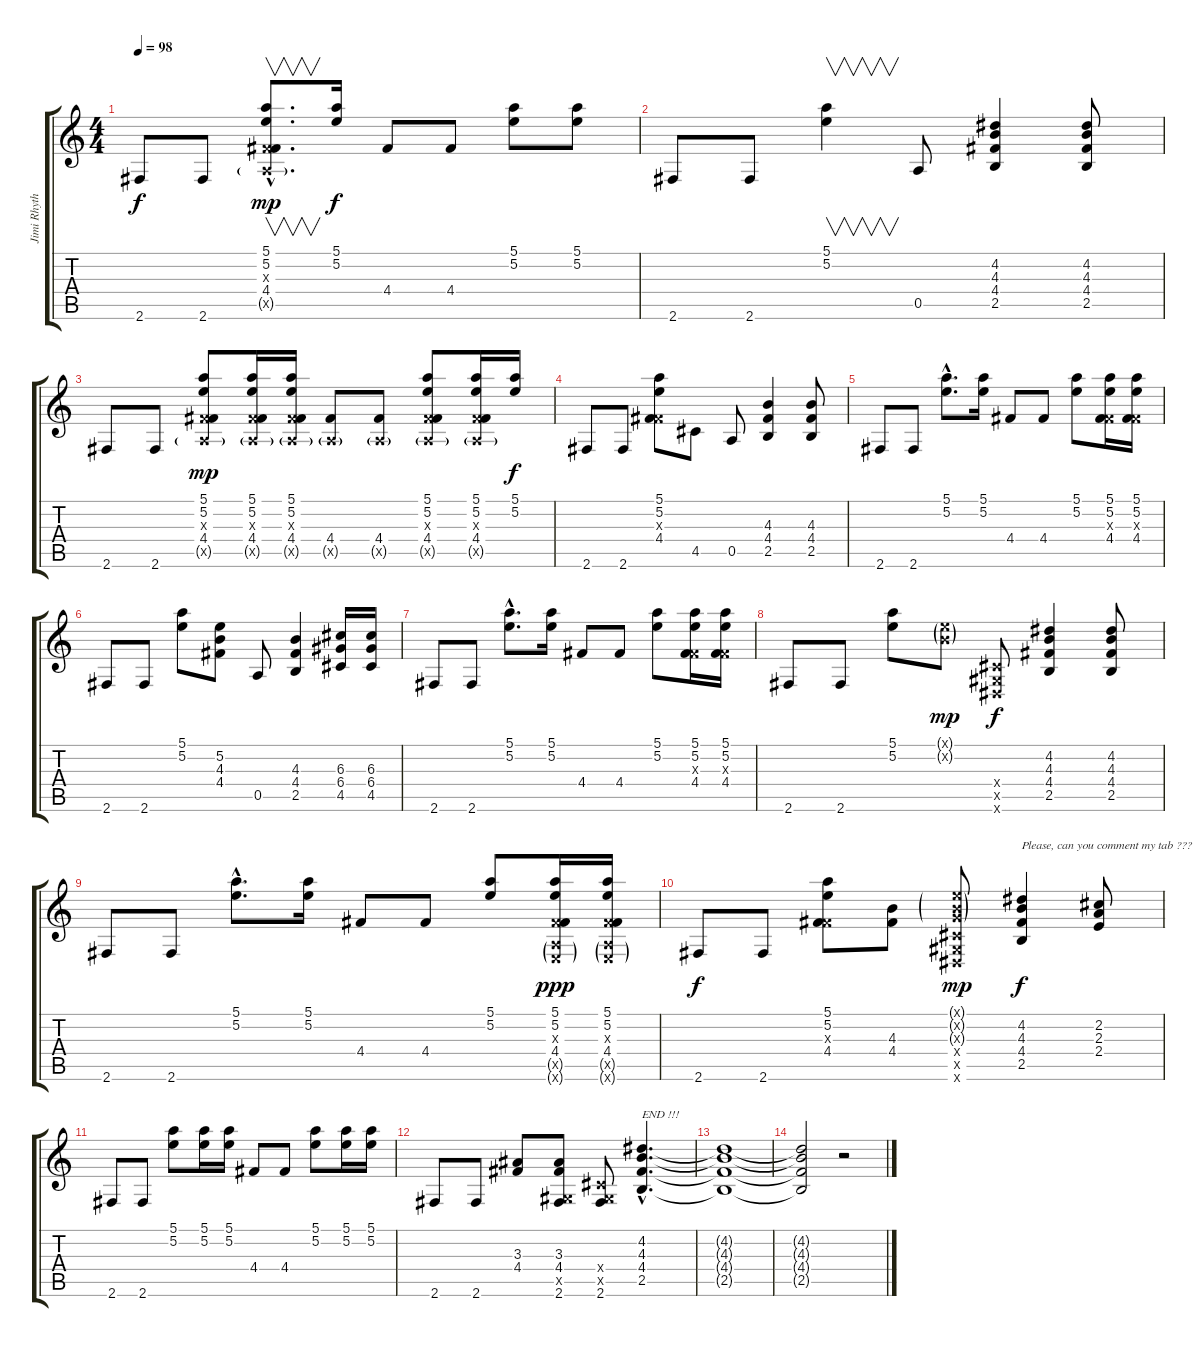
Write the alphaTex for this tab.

\track ("Jimi Rhythm Guitar" "Jimi Rhyth") {instrument distortionguitar}
\staff {score tabs}
\tuning (E4 B3 G3 D3 A2 E2) {hide}
\ts (4 4)
\tempo 98
\clef g2
\ks c
2.6.8{dy f} 2.6.8 (5.1{hac} 5.2{hac} -1.3{hac x} 4.4{hac} 0.5{g hac x}).8{v d dy mp} (5.1 5.2).16{dy f} 4.4.8 4.4.8 (5.1 5.2).8 (5.1 5.2).8 |
2.6.8 2.6.8 (5.1 5.2).4{v} 0.5.8 (4.2 4.3 4.4 2.5).4 (4.2 4.3 4.4 2.5).8 |
2.6.8 2.6.8 (5.1 5.2 -1.3{x} 4.4 0.5{g x}).8{dy mp} (5.1 5.2 -1.3{x} 4.4 0.5{g x}).16 (5.1 5.2 -1.3{x} 4.4 0.5{g x}).16 (4.4 0.5{g x}).8 (4.4 0.5{g x}).8 (5.1 5.2 -1.3{x} 4.4 0.5{g x}).8 (5.1 5.2 -1.3{x} 4.4 0.5{g x}).16 (5.1 5.2).16{dy f} |
2.6.8 2.6.8 (5.1 5.2 -1.3{x} 4.4).8 4.5.8 0.5.8 (4.3 4.4 2.5).4 (4.3 4.4 2.5).8 |
2.6.8 2.6.8 (5.1{hac} 5.2{hac}).8{d} (5.1 5.2).16 4.4.8 4.4.8 (5.1 5.2).8 (5.1 5.2 -1.3{x} 4.4).16 (5.1 5.2 -1.3{x} 4.4).16 |
2.6.8 2.6.8 (5.1 5.2).8 (5.2 4.3 4.4).8 0.5.8 (4.3 4.4 2.5).4 (6.3 6.4 4.5).16 (6.3 6.4 4.5).16 |
2.6.8 2.6.8 (5.1{hac} 5.2{hac}).8{d} (5.1 5.2).16 4.4.8 4.4.8 (5.1 5.2).8 (5.1 5.2 -1.3{x} 4.4).16 (5.1 5.2 -1.3{x} 4.4).16 |
2.6.8 2.6.8 (5.1 5.2).8 (0.1{g x} 0.2{g x}).8{dy mp} (-1.4{x} -1.5{x} -1.6{x}).8{dy f} (4.2 4.3 4.4 2.5).4 (4.2 4.3 4.4 2.5).8 |
2.6.8 2.6.8 (5.1{hac} 5.2{hac}).8{d} (5.1 5.2).16 4.4.8 4.4.8 (5.1 5.2).8 (5.1 5.2 -1.3{x} 4.4 0.5{g x} 0.6{g x}).16{dy ppp} (5.1 5.2 -1.3{x} 4.4 0.5{g x} 0.6{g x}).16 |
2.6.8{dy f} 2.6.8 (5.1 5.2 -1.3{x} 4.4).8 (4.3 4.4).8 (0.1{g x} 0.2{g x} 0.3{g x} -1.4{x} -1.5{x} -1.6{x}).8{dy mp} (4.2 4.3 4.4 2.5).4{txt "Please, can you comment my tab ???" dy f} (2.2 2.3 2.4).8 |
2.6.8 2.6.8 (5.1 5.2).8 (5.1 5.2).16 (5.1 5.2).16 4.4.8 4.4.8 (5.1 5.2).8 (5.1 5.2).16 (5.1 5.2).16 |
2.6.8 2.6.8 (3.3 4.4).8 (3.3 4.4 -1.5{x} 2.6).8 (-1.4{x} -1.5{x} 2.6).8 (4.2{hac} 4.3{hac} 4.4{hac} 2.5{hac}).4{d txt "END !!!"} |
(4.2{t} 4.3{t} 4.4{t} 2.5{t}).1 |
(4.2{t} 4.3{t} 4.4{t} 2.5{t}).2 r.2
